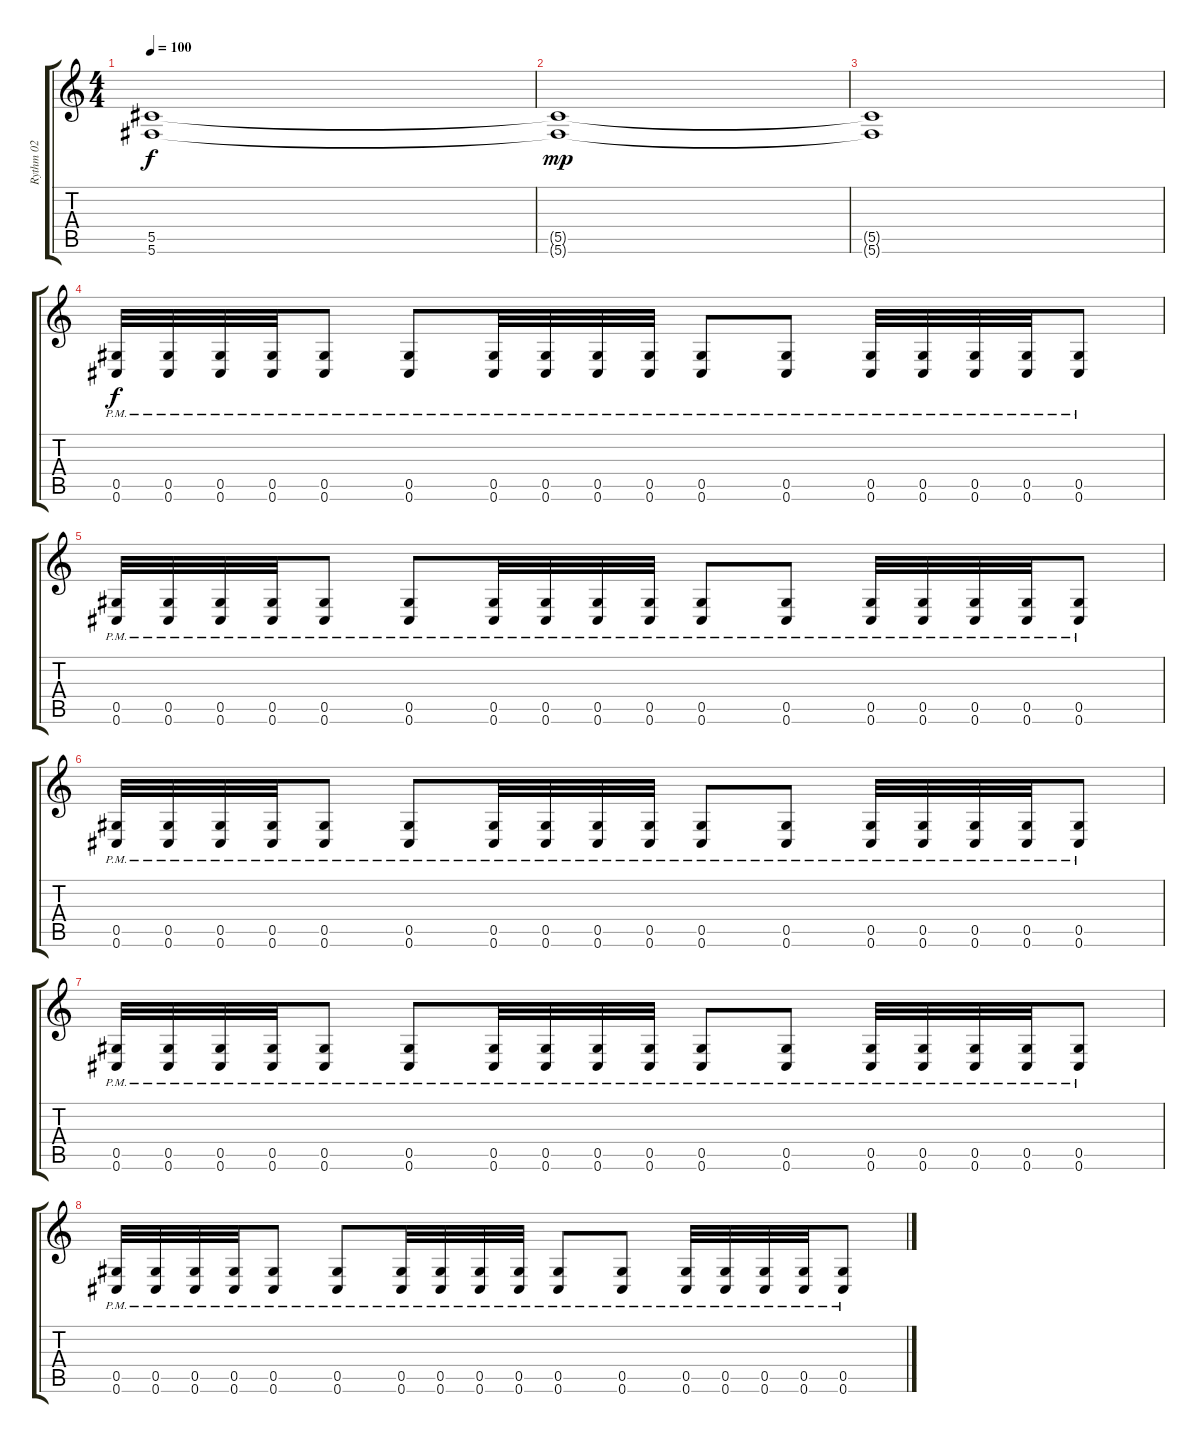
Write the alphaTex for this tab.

\track ("Rythm 02" "Rythm 02") {instrument distortionguitar}
\staff {score tabs}
\tuning (Eb4 Bb3 Gb3 Db3 Ab2 Db2) {hide}
\ts (4 4)
\tempo 100
\clef g2
\ks c
(5.5 5.6).1{dy f} |
(5.5{t} 5.6{t}).1{dy mp} |
(5.5{t} 5.6{t}).1 |
(0.5{pm} 0.6{pm}).32{dy f} (0.5{pm} 0.6{pm}).32 (0.5{pm} 0.6{pm}).32 (0.5{pm} 0.6{pm}).32 (0.5{pm} 0.6{pm}).8 (0.5{pm} 0.6{pm}).8 (0.5{pm} 0.6{pm}).32 (0.5{pm} 0.6{pm}).32 (0.5{pm} 0.6{pm}).32 (0.5{pm} 0.6{pm}).32 (0.5{pm} 0.6{pm}).8 (0.5{pm} 0.6{pm}).8 (0.5{pm} 0.6{pm}).32 (0.5{pm} 0.6{pm}).32 (0.5{pm} 0.6{pm}).32 (0.5{pm} 0.6{pm}).32 (0.5{pm} 0.6{pm}).8 |
(0.5{pm} 0.6{pm}).32 (0.5{pm} 0.6{pm}).32 (0.5{pm} 0.6{pm}).32 (0.5{pm} 0.6{pm}).32 (0.5{pm} 0.6{pm}).8 (0.5{pm} 0.6{pm}).8 (0.5{pm} 0.6{pm}).32 (0.5{pm} 0.6{pm}).32 (0.5{pm} 0.6{pm}).32 (0.5{pm} 0.6{pm}).32 (0.5{pm} 0.6{pm}).8 (0.5{pm} 0.6{pm}).8 (0.5{pm} 0.6{pm}).32 (0.5{pm} 0.6{pm}).32 (0.5{pm} 0.6{pm}).32 (0.5{pm} 0.6{pm}).32 (0.5{pm} 0.6{pm}).8 |
(0.5{pm} 0.6{pm}).32 (0.5{pm} 0.6{pm}).32 (0.5{pm} 0.6{pm}).32 (0.5{pm} 0.6{pm}).32 (0.5{pm} 0.6{pm}).8 (0.5{pm} 0.6{pm}).8 (0.5{pm} 0.6{pm}).32 (0.5{pm} 0.6{pm}).32 (0.5{pm} 0.6{pm}).32 (0.5{pm} 0.6{pm}).32 (0.5{pm} 0.6{pm}).8 (0.5{pm} 0.6{pm}).8 (0.5{pm} 0.6{pm}).32 (0.5{pm} 0.6{pm}).32 (0.5{pm} 0.6{pm}).32 (0.5{pm} 0.6{pm}).32 (0.5{pm} 0.6{pm}).8 |
(0.5{pm} 0.6{pm}).32 (0.5{pm} 0.6{pm}).32 (0.5{pm} 0.6{pm}).32 (0.5{pm} 0.6{pm}).32 (0.5{pm} 0.6{pm}).8 (0.5{pm} 0.6{pm}).8 (0.5{pm} 0.6{pm}).32 (0.5{pm} 0.6{pm}).32 (0.5{pm} 0.6{pm}).32 (0.5{pm} 0.6{pm}).32 (0.5{pm} 0.6{pm}).8 (0.5{pm} 0.6{pm}).8 (0.5{pm} 0.6{pm}).32 (0.5{pm} 0.6{pm}).32 (0.5{pm} 0.6{pm}).32 (0.5{pm} 0.6{pm}).32 (0.5{pm} 0.6{pm}).8 |
(0.5{pm} 0.6{pm}).32 (0.5{pm} 0.6{pm}).32 (0.5{pm} 0.6{pm}).32 (0.5{pm} 0.6{pm}).32 (0.5{pm} 0.6{pm}).8 (0.5{pm} 0.6{pm}).8 (0.5{pm} 0.6{pm}).32 (0.5{pm} 0.6{pm}).32 (0.5{pm} 0.6{pm}).32 (0.5{pm} 0.6{pm}).32 (0.5{pm} 0.6{pm}).8 (0.5{pm} 0.6{pm}).8 (0.5{pm} 0.6{pm}).32 (0.5{pm} 0.6{pm}).32 (0.5{pm} 0.6{pm}).32 (0.5{pm} 0.6{pm}).32 (0.5{pm} 0.6{pm}).8
